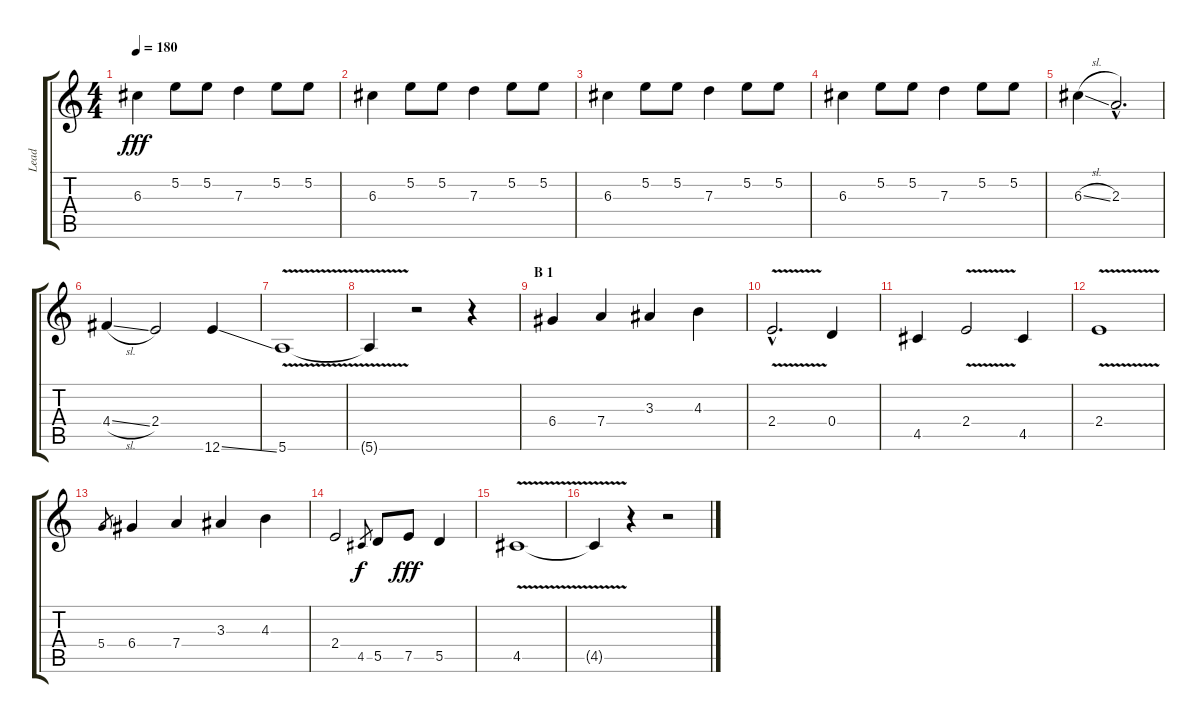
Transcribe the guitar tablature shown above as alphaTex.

\track ("Lead" "Lead") {instrument acousticguitarnylon}
\staff {score tabs}
\tuning (E4 B3 G3 D3 A2 E2) {hide}
\ts (4 4)
\tempo 180
\clef g2
\ks c
6.3.4{dy fff instrument electricguitarmuted} 5.2.8 5.2.8 7.3.4 5.2.8 5.2.8 |
6.3.4 5.2.8 5.2.8 7.3.4 5.2.8 5.2.8 |
6.3.4 5.2.8 5.2.8 7.3.4 5.2.8 5.2.8 |
6.3.4 5.2.8 5.2.8 7.3.4 5.2.8 5.2.8 |
6.3{sl}.4 2.3{hac}.2{d} |
4.4{sl}.4 2.4.2 12.6{ss}.4 |
5.6{v}.1 |
5.6{t}.4 r.2 r.4 |
\section ("" "B 1")
6.4.4{volume 16 instrument electricguitarclean} 7.4.4 3.3.4 4.3.4 |
2.4{v hac}.2{d} 0.4.4 |
4.5.4 2.4{v}.2 4.5.4 |
2.4{v}.1 |
5.4.8{gr} 6.4.4 7.4.4 3.3.4 4.3.4 |
2.4.2 4.5.8{gr dy f} 5.5.8 7.5.8{dy fff} 5.5.4 |
4.5{v}.1 |
4.5{t}.4 r.4 r.2
